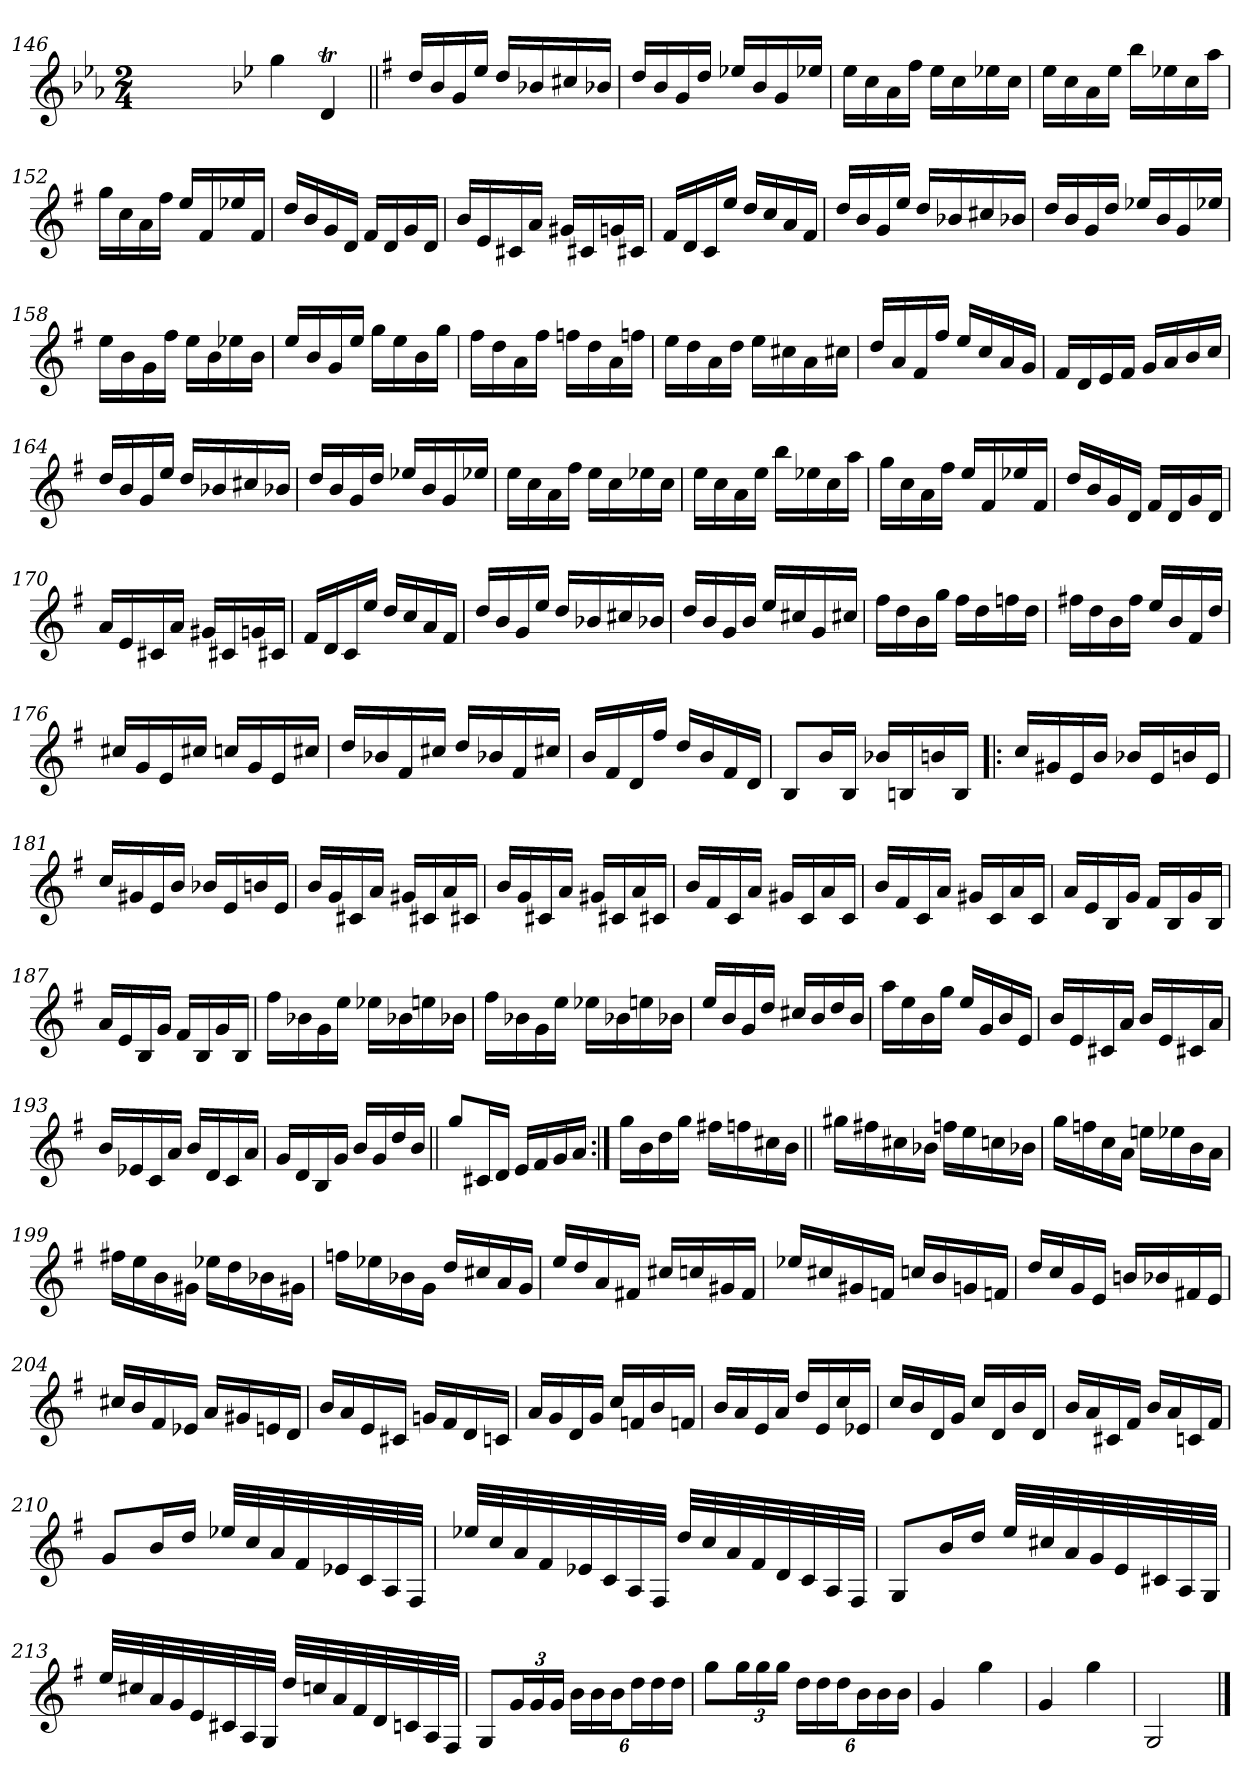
**kern
*part1
*staff1
*clefG2
*k[b-e-a-]
*E-:
*M2/4
=146X1461
2ryy
!!LO:LB:g=z
=147-
*k[b-e-]
*B-:
4gg\
4dt/
=148||
*k[f#]
*G:
16dd/LL
16b/
16g/
16ee/JJ
16dd/LL
16b-X/
16cc#X/
16b-X/JJ
=149
16dd/LL
16b/
16g/
16dd/JJ
16ee-X/LL
16b/
16g/
16ee-X/JJ
=150
16ee\LL
16cc\
16a\
16ff#\JJ
16ee\LL
16cc\
16ee-X\
16cc\JJ
=151
16ee\LL
16cc\
16a\
16ee\JJ
16bb\LL
16ee-X\
16cc\
16aa\JJ
!!LO:LB:g=z
=152
16gg\LL
16cc\
16a\
16ff#\JJ
16ee/LL
16f#/
16ee-X/
16f#/JJ
=153
16dd/LL
16b/
16g/
16d/JJ
16f#/LL
16d/
16g/
16d/JJ
=154
16b/LL
16e/
16c#X/
16a/JJ
16g#X/LL
16c#X/
16gn/
16c#X/JJ
=155
16f#/LL
16d/
16c/
16ee/JJ
16dd/LL
16cc/
16a/
16f#/JJ
=156
16dd/LL
16b/
16g/
16ee/JJ
16dd/LL
16b-X/
16cc#X/
16b-X/JJ
!!LO:LB:g=z
=157
16dd/LL
16b/
16g/
16dd/JJ
16ee-X/LL
16b/
16g/
16ee-X/JJ
=158
16ee\LL
16b\
16g\
16ff#\JJ
16ee\LL
16b\
16ee-X\
16b\JJ
=159
16ee/LL
16b/
16g/
16ee/JJ
16gg\LL
16ee\
16b\
16gg\JJ
=160
16ff#\LL
16dd\
16a\
16ff#\JJ
16ffn\LL
16dd\
16a\
16ffn\JJ
=161
16ee\LL
16dd\
16a\
16dd\JJ
16ee\LL
16cc#X\
16a\
16cc#X\JJ
!!LO:LB:g=z
=162
16dd/LL
16a/
16f#/
16ff#/JJ
16ee/LL
16cc/
16a/
16g/JJ
=163
16f#/LL
16d/
16e/
16f#/JJ
16g/LL
16a/
16b/
16cc/JJ
=164
16dd/LL
16b/
16g/
16ee/JJ
16dd/LL
16b-X/
16cc#X/
16b-X/JJ
=165
16dd/LL
16b/
16g/
16dd/JJ
16ee-X/LL
16b/
16g/
16ee-X/JJ
=166
16ee\LL
16cc\
16a\
16ff#\JJ
16ee\LL
16cc\
16ee-X\
16cc\JJ
!!LO:PB:g=z
=167
16ee\LL
16cc\
16a\
16ee\JJ
16bb\LL
16ee-X\
16cc\
16aa\JJ
=168
16gg\LL
16cc\
16a\
16ff#\JJ
16ee/LL
16f#/
16ee-X/
16f#/JJ
=169
16dd/LL
16b/
16g/
16d/JJ
16f#/LL
16d/
16g/
16d/JJ
=170
16a/LL
16e/
16c#X/
16a/JJ
16g#X/LL
16c#X/
16gn/
16c#X/JJ
=171
16f#/LL
16d/
16c/
16ee/JJ
16dd/LL
16cc/
16a/
16f#/JJ
!!LO:LB:g=z
=172
16dd/LL
16b/
16g/
16ee/JJ
16dd/LL
16b-X/
16cc#X/
16b-X/JJ
=173
16dd/LL
16b/
16g/
16b/JJ
16ee/LL
16cc#X/
16g/
16cc#X/JJ
=174
16ff#\LL
16dd\
16b\
16gg\JJ
16ff#\LL
16dd\
16ffn\
16dd\JJ
=175
16ff#X\LL
16dd\
16b\
16ff#\JJ
16ee/LL
16b/
16f#/
16dd/JJ
=176
16cc#X/LL
16g/
16e/
16cc#X/JJ
16ccn/LL
16g/
16e/
16cc#X/JJ
!!LO:LB:g=z
=177
16dd/LL
16b-X/
16f#/
16cc#X/JJ
16dd/LL
16b-X/
16f#/
16cc#X/JJ
=178
16b/LL
16f#/
16d/
16ff#/JJ
16dd/LL
16b/
16f#/
16d/JJ
=179
8B/L
16b/L
16B/JJ
16b-X/LL
16Bn/
16bn/
16B/JJ
=180!|:
16cc/LL
16g#X/
16e/
16b/JJ
16b-X/LL
16e/
16bn/
16e/JJ
=181
16cc/LL
16g#X/
16e/
16b/JJ
16b-X/LL
16e/
16bn/
16e/JJ
!!LO:LB:g=z
=182
16b/LL
16g/
16c#X/
16a/JJ
16g#X/LL
16c#X/
16a/
16c#X/JJ
=183
16b/LL
16g/
16c#X/
16a/JJ
16g#X/LL
16c#X/
16a/
16c#X/JJ
=184
16b/LL
16f#/
16c/
16a/JJ
16g#X/LL
16c/
16a/
16c/JJ
=185
16b/LL
16f#/
16c/
16a/JJ
16g#X/LL
16c/
16a/
16c/JJ
=186
16a/LL
16e/
16B/
16g/JJ
16f#/LL
16B/
16g/
16B/JJ
!!LO:LB:g=z
=187
16a/LL
16e/
16B/
16g/JJ
16f#/LL
16B/
16g/
16B/JJ
=188
16ff#\LL
16b-X\
16g\
16ee\JJ
16ee-X\LL
16b-X\
16een\
16b-X\JJ
=189
16ff#\LL
16b-X\
16g\
16ee\JJ
16ee-X\LL
16b-X\
16een\
16b-X\JJ
=190
16ee/LL
16b/
16g/
16dd/JJ
16cc#X/LL
16b/
16dd/
16b/JJ
=191
16aa\LL
16ee\
16b\
16gg\JJ
16ee/LL
16g/
16b/
16e/JJ
!!LO:LB:g=z
=192
16b/LL
16e/
16c#X/
16a/JJ
16b/LL
16e/
16c#X/
16a/JJ
=193
16b/LL
16e-X/
16c/
16a/JJ
16b/LL
16d/
16c/
16a/JJ
=194
16g/LL
16d/
16B/
16g/JJ
16b/LL
16g/
16dd/
16b/JJ
=195||
8gg/L
16c#X/L
16d/JJ
16e/LL
16f#/
16g/
16a/JJ
=196:|!
16gg\LL
16b\
16dd\
16gg\JJ
16ff#X\LL
16ffn\
16cc#X\
16b\JJ
!!LO:LB:g=z
=197||
16gg#X\LL
16ff#X\
16cc#X\
16b-X\JJ
16ffn\LL
16ee\
16ccn\
16b-X\JJ
=198
16gg\LL
16ffn\
16cc\
16a\JJ
16een\LL
16ee-X\
16b\
16a\JJ
=199
16ff#X\LL
16ee\
16b\
16g#X\JJ
16ee-X\LL
16dd\
16b-X\
16g#X\JJ
=200
16ffn\LL
16ee-X\
16b-X\
16g\JJ
16dd/LL
16cc#X/
16a/
16g/JJ
!!LO:LB:g=z
=201
16ee/LL
16dd/
16a/
16f#X/JJ
16cc#X/LL
16ccn/
16g#X/
16f#/JJ
=202
16ee-X/LL
16cc#X/
16g#X/
16fn/JJ
16ccn/LL
16b/
16gn/
16fn/JJ
=203
16dd/LL
16cc/
16g/
16e/JJ
16bn/LL
16b-X/
16f#X/
16e/JJ
=204
16cc#X/LL
16b/
16f#/
16e-X/JJ
16a/LL
16g#X/
16en/
16d/JJ
!!LO:LB:g=z
=205
16b/LL
16a/
16e/
16c#X/JJ
16gn/LL
16f#/
16d/
16c/JJ
=206
16a/LL
16g/
16d/
16g/JJ
16cc/LL
16fn/
16b/
16fn/JJ
=207
16b/LL
16a/
16e/
16a/JJ
16dd/LL
16e/
16cc/
16e-X/JJ
=208
16cc/LL
16b/
16d/
16g/JJ
16cc/LL
16d/
16b/
16d/JJ
=209
16b/LL
16a/
16c#X/
16f#/JJ
16b/LL
16a/
16c/
16f#/JJ
!!LO:LB:g=z
=210
8g/L
16b/L
16dd/JJ
32ee-X/LLL
32cc/
32a/
32f#/
32e-X/
32c/
32A/
32F#/JJJ
=211
32ee-X/LLL
32cc/
32a/
32f#/
32e-X/
32c/
32A/
32F#/JJJ
32dd/LLL
32cc/
32a/
32f#/
32d/
32c/
32A/
32F#/JJJ
=212
8G/L
16b/L
16dd/JJ
32ee/LLL
32cc#X/
32a/
32g/
32e/
32c#X/
32A/
32G/JJJ
!!LO:LB:g=z
=213
32ee/LLL
32cc#X/
32a/
32g/
32e/
32c#X/
32A/
32G/JJJ
32dd/LLL
32ccn/
32a/
32f#/
32d/
32c/
32A/
32F#/JJJ
=214
8G/L
24g/L
24g/
24g/JJ
24b\LL
24b\
24b\J
24dd\L
24dd\
24dd\JJ
=215
8gg\L
24gg\L
24gg\
24gg\JJ
24dd\LL
24dd\
24dd\J
24b\L
24b\
24b\JJ
=216
4g/
4gg\
=217
4g/
4gg\
=218
2G/
==
*-
